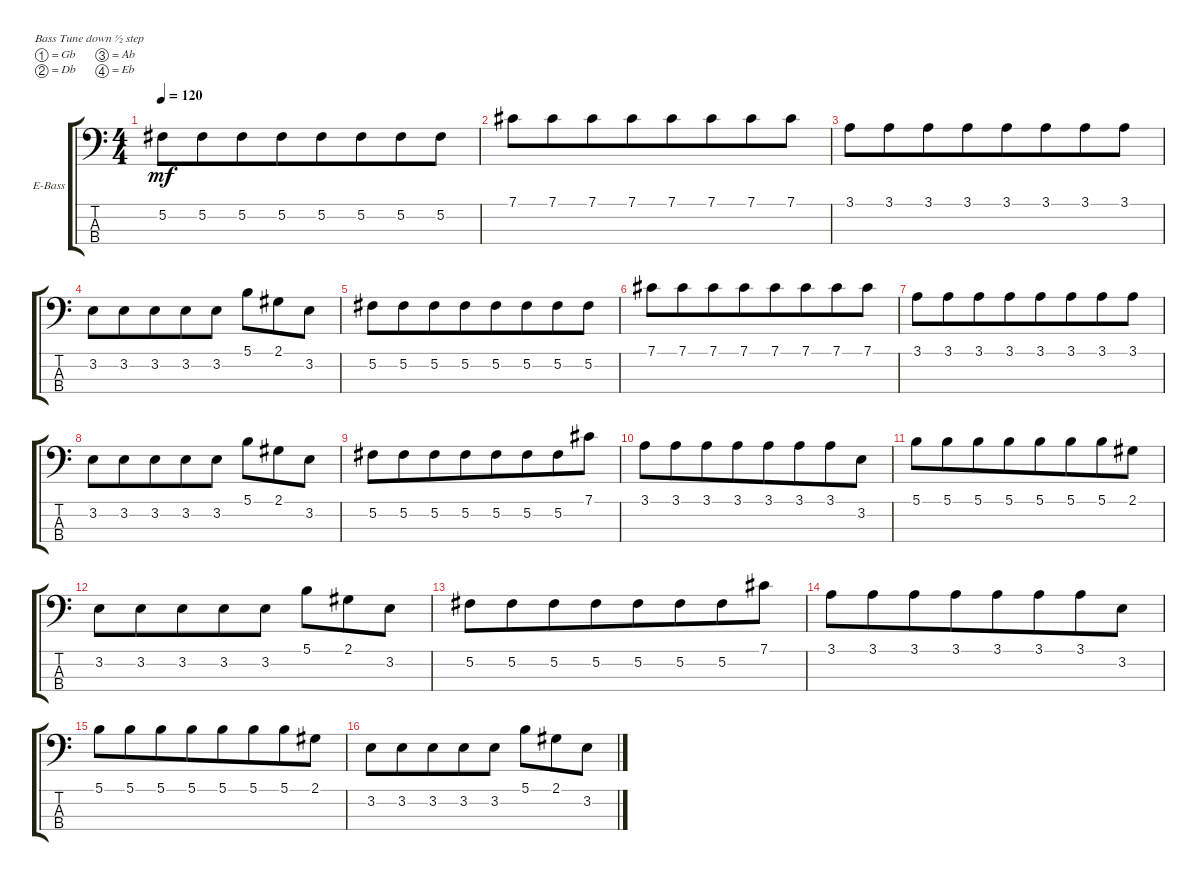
\defaultSystemsLayout 4
\bracketExtendMode groupsimilarinstruments
\firstSystemTrackNameOrientation horizontal
\otherSystemsTrackNameOrientation horizontal
\track ("Electric Bass" "E-Bass") {instrument electricbassfinger}
\staff {score tabs}
\tuning (Gb2 Db2 Ab1 Eb1)
\ts (4 4)
\tempo 120
\clef f4
\ks c
5.2.8{dy mf instrument electricbassfinger beam merge} 5.2.8{beam merge} 5.2.8{beam merge} 5.2.8{beam merge} 5.2.8{beam merge} 5.2.8{beam merge} 5.2.8{beam merge} 5.2.8 |
7.1.8{beam merge} 7.1.8{beam merge} 7.1.8{beam merge} 7.1.8{beam merge} 7.1.8{beam merge} 7.1.8{beam merge} 7.1.8{beam merge} 7.1.8 |
3.1.8{beam merge} 3.1.8{beam merge} 3.1.8{beam merge} 3.1.8{beam merge} 3.1.8{beam merge} 3.1.8{beam merge} 3.1.8{beam merge} 3.1.8 |
3.2.8 3.2.8{beam merge} 3.2.8 3.2.8{beam merge} 3.2.8{beam split} 5.1.8{beam merge} 2.1.8{beam merge} 3.2.8 |
5.2.8{beam merge} 5.2.8{beam merge} 5.2.8{beam merge} 5.2.8{beam merge} 5.2.8{beam merge} 5.2.8{beam merge} 5.2.8{beam merge} 5.2.8 |
7.1.8{beam merge} 7.1.8{beam merge} 7.1.8{beam merge} 7.1.8{beam merge} 7.1.8{beam merge} 7.1.8{beam merge} 7.1.8{beam merge} 7.1.8 |
3.1.8{beam merge} 3.1.8{beam merge} 3.1.8{beam merge} 3.1.8{beam merge} 3.1.8{beam merge} 3.1.8{beam merge} 3.1.8{beam merge} 3.1.8 |
3.2.8 3.2.8{beam merge} 3.2.8 3.2.8{beam merge} 3.2.8{beam split} 5.1.8{beam merge} 2.1.8{beam merge} 3.2.8 |
5.2.8{beam merge} 5.2.8{beam merge} 5.2.8{beam merge} 5.2.8{beam merge} 5.2.8{beam merge} 5.2.8{beam merge} 5.2.8{beam merge} 7.1.8 |
3.1.8{beam merge} 3.1.8{beam merge} 3.1.8{beam merge} 3.1.8{beam merge} 3.1.8{beam merge} 3.1.8{beam merge} 3.1.8{beam merge} 3.2.8 |
5.1.8{beam merge} 5.1.8{beam merge} 5.1.8{beam merge} 5.1.8{beam merge} 5.1.8{beam merge} 5.1.8{beam merge} 5.1.8{beam merge} 2.1.8 |
3.2.8 3.2.8{beam merge} 3.2.8 3.2.8{beam merge} 3.2.8{beam split} 5.1.8{beam merge} 2.1.8{beam merge} 3.2.8 |
5.2.8{beam merge} 5.2.8{beam merge} 5.2.8{beam merge} 5.2.8{beam merge} 5.2.8{beam merge} 5.2.8{beam merge} 5.2.8{beam merge} 7.1.8 |
3.1.8{beam merge} 3.1.8{beam merge} 3.1.8{beam merge} 3.1.8{beam merge} 3.1.8{beam merge} 3.1.8{beam merge} 3.1.8{beam merge} 3.2.8 |
5.1.8{beam merge} 5.1.8{beam merge} 5.1.8{beam merge} 5.1.8{beam merge} 5.1.8{beam merge} 5.1.8{beam merge} 5.1.8{beam merge} 2.1.8 |
3.2.8 3.2.8{beam merge} 3.2.8 3.2.8{beam merge} 3.2.8{beam split} 5.1.8{beam merge} 2.1.8{beam merge} 3.2.8
